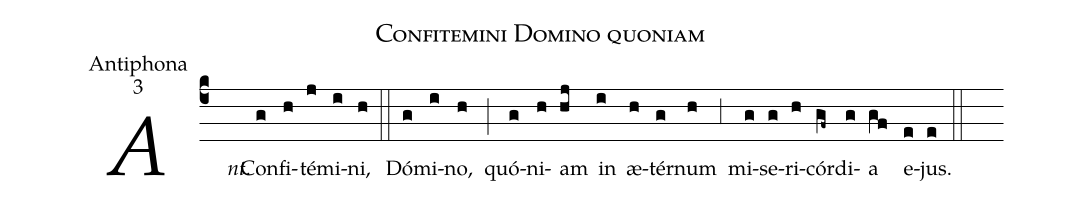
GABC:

name:Confitemini Domino quoniam;
office-part:Antiphona;
mode:3;
%%
(c4) <i>Ant.</i>() Con(g)fi(h)té(j)mi(i)ni,(h) (::) Dó(g)mi(i)no,(h) (;) quó(g)ni(h)am(hj) in(i) æ(h)tér(g)num(h) (;3) mi(g)se(g)ri(h)cór(gf~)di(g)a(gf) e(e)jus.(e) (::)
